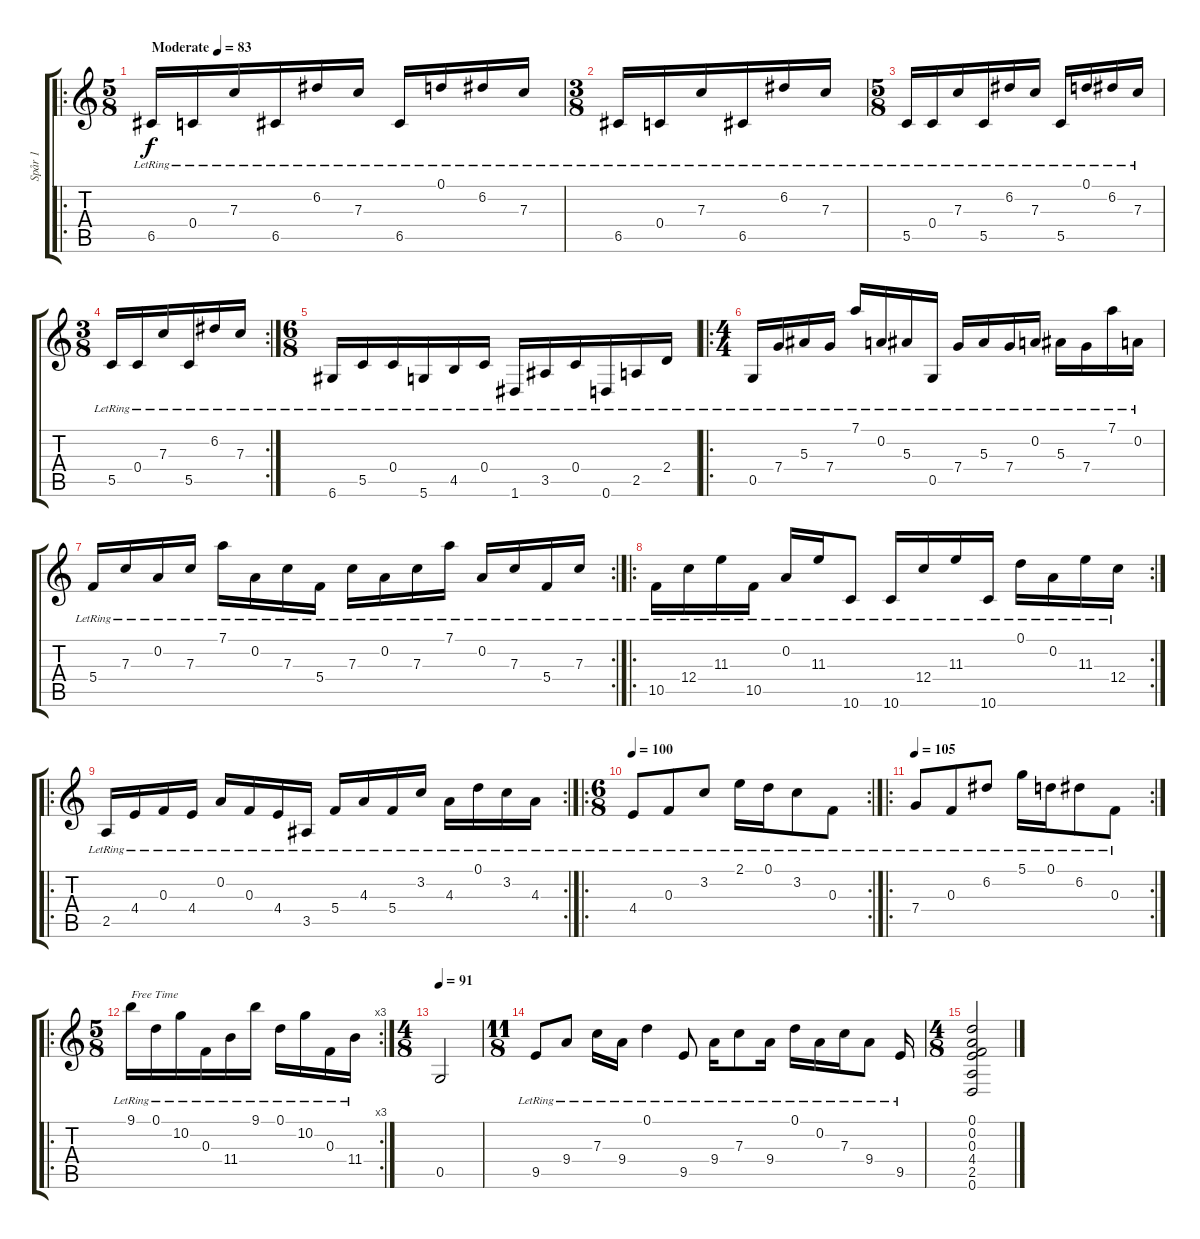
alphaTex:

\track ("Spår 1" "Spår 1") {instrument acousticguitarsteel}
\staff {score tabs}
\tuning (D4 A3 F3 C3 G2 D2) {hide}
\ro
\ts (5 8)
\tempo (83 "Moderate")
\clef g2
\ks c
6.5{lr}.16{dy f instrument acousticguitarsteel} 0.4{lr}.16 7.3{lr}.16 6.5{lr}.16 6.2{lr}.16 7.3{lr}.16 6.5{lr}.16 0.1{lr}.16 6.2{lr}.16 7.3{lr}.16 |
\ts (3 8)
6.5{lr}.16 0.4{lr}.16 7.3{lr}.16 6.5{lr}.16 6.2{lr}.16 7.3{lr}.16 |
\ts (5 8)
5.5{lr}.16 0.4{lr}.16 7.3{lr}.16 5.5{lr}.16 6.2{lr}.16 7.3{lr}.16 5.5{lr}.16 0.1{lr}.16 6.2{lr}.16 7.3{lr}.16 |
\rc 2
\ts (3 8)
5.5{lr}.16 0.4{lr}.16 7.3{lr}.16 5.5{lr}.16 6.2{lr}.16 7.3{lr}.16 |
\ts (6 8)
6.6{lr}.16 5.5{lr}.16 0.4{lr}.16 5.6{lr}.16 4.5{lr}.16 0.4{lr}.16 1.6{lr}.16 3.5{lr}.16 0.4{lr}.16 0.6{lr}.16 2.5{lr}.16 2.4{lr}.16 |
\ro
\ts (4 4)
0.5{lr}.16 7.4{lr}.16 5.3{lr}.16 7.4{lr}.16 7.1{lr}.16 0.2{lr}.16 5.3{lr}.16 0.5{lr}.16 7.4{lr}.16 5.3{lr}.16 7.4{lr}.16 0.2{lr}.16 5.3{lr}.16 7.4{lr}.16 7.1{lr}.16 0.2{lr}.16 |
\rc 2
5.4{lr}.16 7.3{lr}.16 0.2{lr}.16 7.3{lr}.16 7.1{lr}.16 0.2{lr}.16 7.3{lr}.16 5.4{lr}.16 7.3{lr}.16 0.2{lr}.16 7.3{lr}.16 7.1{lr}.16 0.2{lr}.16 7.3{lr}.16 5.4{lr}.16 7.3{lr}.16 |
\ro
\rc 2
10.5{lr}.16 12.4{lr}.16 11.3{lr}.16 10.5{lr}.16 0.2{lr}.16 11.3{lr}.16 10.6{lr}.8 10.6{lr}.16 12.4{lr}.16 11.3{lr}.16 10.6{lr}.16 0.1{lr}.16 0.2{lr}.16 11.3{lr}.16 12.4{lr}.16 |
\ro
\rc 2
2.5{lr}.16 4.4{lr}.16 0.3{lr}.16 4.4{lr}.16 0.2{lr}.16 0.3{lr}.16 4.4{lr}.16 3.5{lr}.16 5.4{lr}.16 4.3{lr}.16 5.4{lr}.16 3.2{lr}.16 4.3{lr}.16 0.1{lr}.16 3.2{lr}.16 4.3{lr}.16 |
\ro
\rc 2
\ts (6 8)
\tempo 100
4.4{lr}.8 0.3{lr}.8 3.2{lr}.8 2.1{lr}.16 0.1{lr}.16 3.2{lr}.8 0.3{lr}.8 |
\ro
\rc 2
\tempo 105
7.4{lr}.8 0.3{lr}.8 6.2{lr}.8 5.1{lr}.16 0.1{lr}.16 6.2{lr}.8 0.3{lr}.8 |
\ro
\rc 3
\ts (5 8)
9.1{lr}.16{txt "Free Time"} 0.1{lr}.16 10.2{lr}.16 0.3{lr}.16 11.4{lr}.16 9.1{lr}.16 0.1{lr}.16 10.2{lr}.16 0.3{lr}.16 11.4{lr}.16 |
\ts (4 8)
\tempo 91
0.5.2 |
\ts (11 8)
9.5{lr}.8 9.4{lr}.8 7.3{lr}.16 9.4{lr}.16 0.1{lr}.4 9.5{lr}.8 9.4{lr}.16 7.3{lr}.8 9.4{lr}.16 0.1{lr}.16 0.2{lr}.16 7.3{lr}.16 9.4{lr}.8 9.5{lr}.16 |
\ts (4 8)
(0.1 0.2 0.3 4.4 2.5 0.6).2
